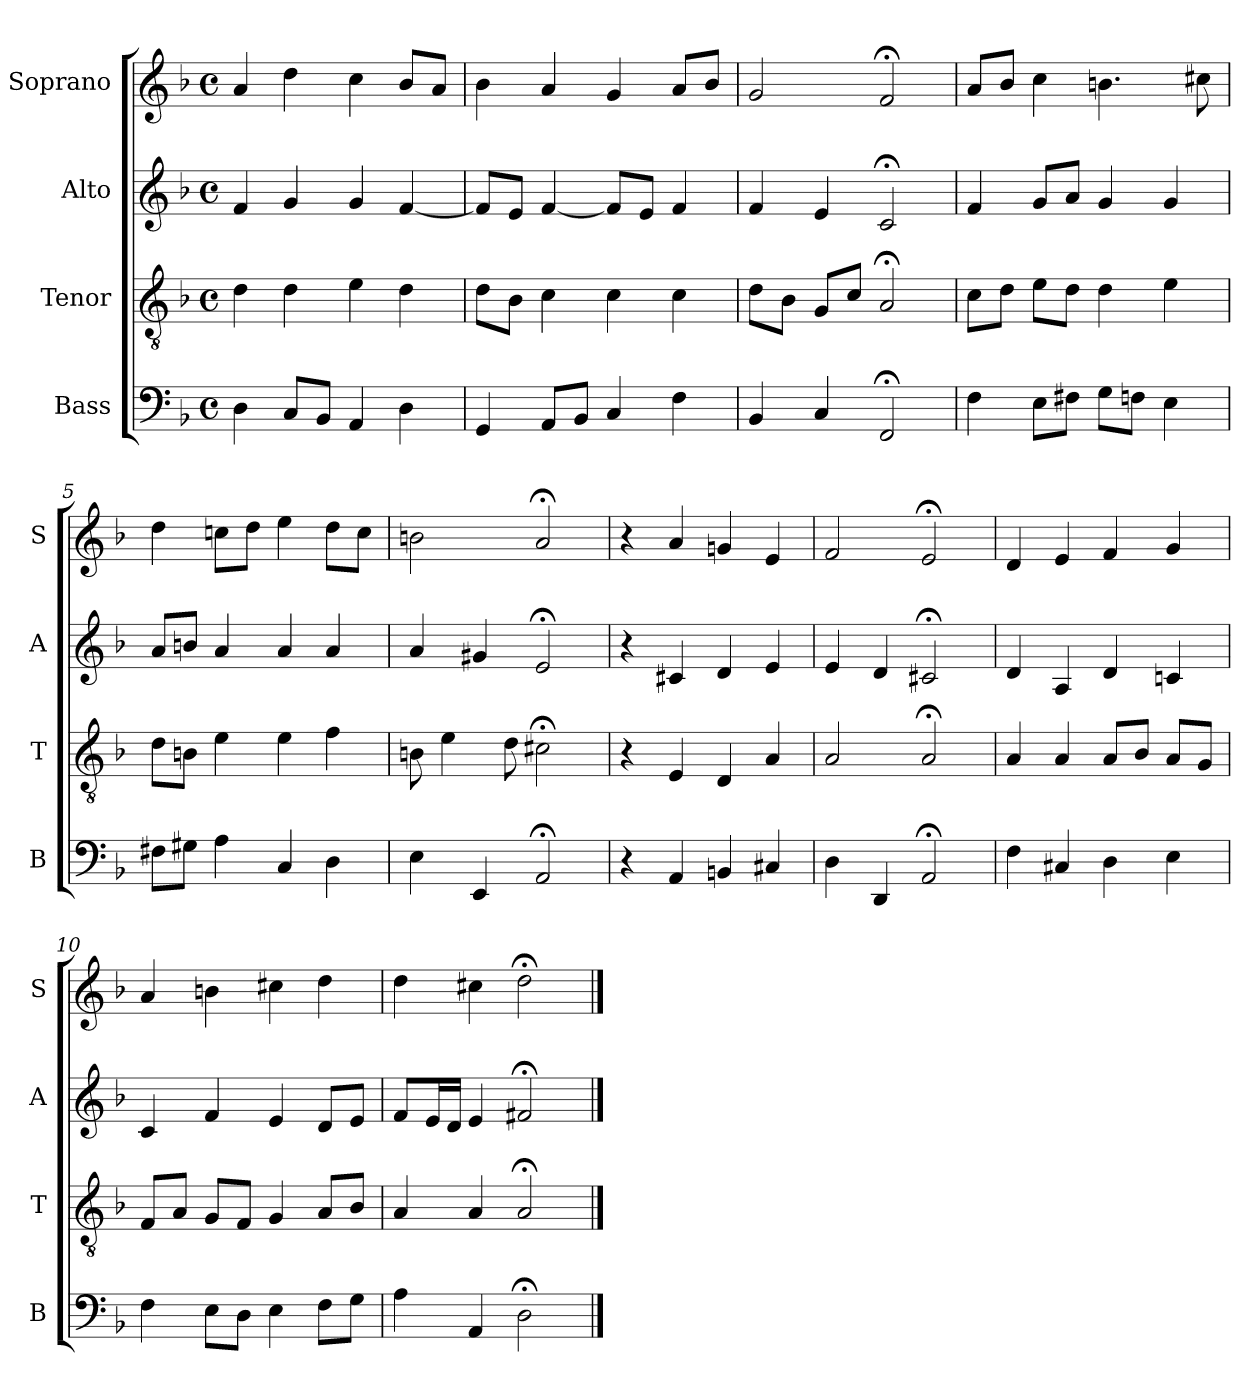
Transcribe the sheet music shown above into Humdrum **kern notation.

**kern	**kern	**kern	**kern
*part4	*part3	*part2	*part1
*staff4	*staff3	*staff2	*staff1
*I"Bass	*I"Tenor	*I"Alto	*I"Soprano
*I'B	*I'T	*I'A	*I'S
*clefF4	*clefGv2	*clefG2	*clefG2
*k[b-]	*k[b-]	*k[b-]	*k[b-]
*d:	*d:	*d:	*d:
*M4/4	*M4/4	*M4/4	*M4/4
*met(c)	*met(c)	*met(c)	*met(c)
*MM100	*MM100	*MM100	*MM100
=1	=1	=1	=1
4D	4d	4f	4a
8CL	4d	4g	4dd
8BB-J	.	.	.
4AA	4e	4g	4cc
4D	4d	[4f	8b-L
.	.	.	8aJ
=2	=2	=2	=2
4GG	8dL	8fL]	4b-
.	8B-J	8eJ	.
8AAL	4c	[4f	4a
8BB-J	.	.	.
4C	4c	8fL]	4g
.	.	8eJ	.
4F	4c	4f	8aL
.	.	.	8b-J
=3	=3	=3	=3
4BB-	8dL	4f	2g
.	8B-J	.	.
4C	8GL	4e	.
.	8cJ	.	.
2FF;<	2A;<	2c;<	2f;<
=4	=4	=4	=4
4F	8cL	4f	8aL
.	8dJ	.	8b-J
8EL	8eL	8gL	4cc
8F#XJ	8dJ	8aJ	.
8GL	4d	4g	4.bn
8FnJ	.	.	.
4E	4e	4g	.
.	.	.	8cc#X
=5	=5	=5	=5
8F#XL	8dL	8aL	4dd
8G#XJ	8BnJ	8bnJ	.
4A	4e	4a	8ccnL
.	.	.	8ddJ
4C	4e	4a	4ee
4D	4f	4a	8ddL
.	.	.	8ccJ
=6	=6	=6	=6
4E	8Bn	4a	2bn
.	4e	.	.
4EE	.	4g#X	.
.	8d	.	.
2AA;<	2c#X;<	2e;<	2a;<
=7	=7	=7	=7
4r	4r	4r	4r
4AA	4E	4c#X	4a
4BBn	4D	4d	4gn
4C#X	4A	4e	4e
=8	=8	=8	=8
4D	2A	4e	2f
4DD	.	4d	.
2AA;<	2A;<	2c#X;<	2e;<
=9	=9	=9	=9
4F	4A	4d	4d
4C#X	4A	4A	4e
4D	8AL	4d	4f
.	8B-J	.	.
4E	8AL	4cn	4g
.	8GJ	.	.
=10	=10	=10	=10
4F	8FL	4c	4a
.	8AJ	.	.
8EL	8GL	4f	4bn
8DJ	8FJ	.	.
4E	4G	4e	4cc#X
8FL	8AL	8dL	4dd
8GJ	8B-J	8eJ	.
=11	=11	=11	=11
4Ai	4Ai	8fiL	4ddi
.	.	16eL	.
.	.	16dJJ	.
4AA	4A	4e	4cc#X
2D;<	2A;<	2f#X;<	2dd;<
==	==	==	==
*-	*-	*-	*-
